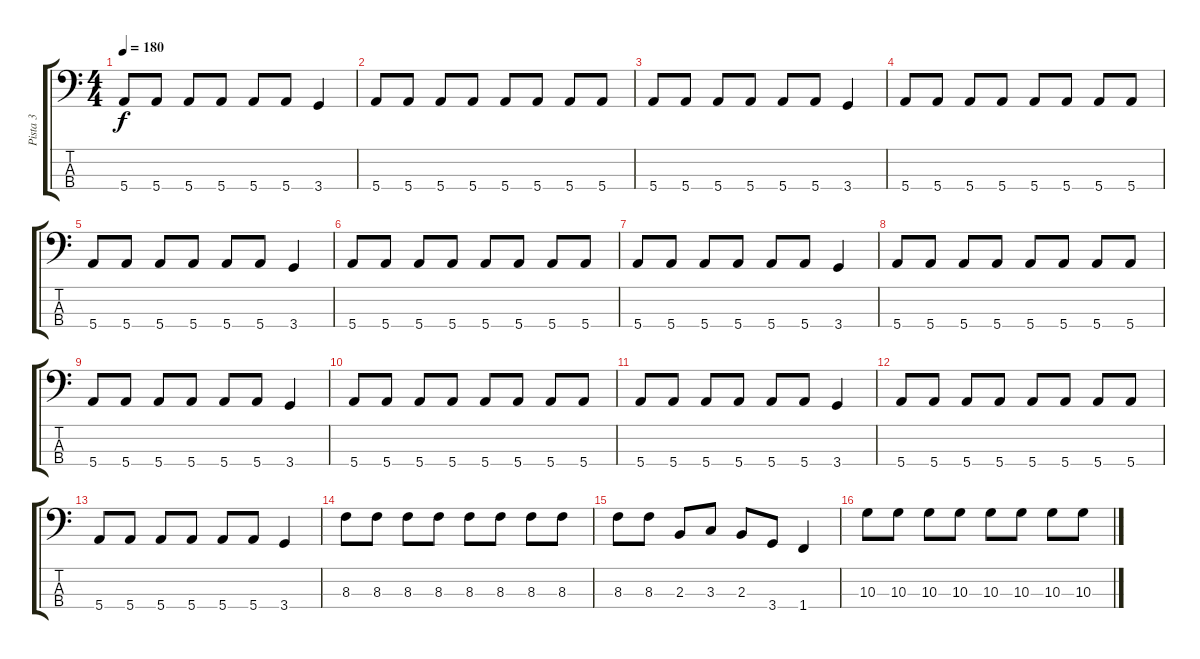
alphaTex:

\track ("Pista 3" "Pista 3") {instrument electricbasspick}
\staff {score tabs}
\tuning (G2 D2 A1 E1) {hide}
\ts (4 4)
\tempo 180
\clef f4
\ks c
5.4.8{dy f} 5.4.8 5.4.8 5.4.8 5.4.8 5.4.8 3.4.4 |
5.4.8 5.4.8 5.4.8 5.4.8 5.4.8 5.4.8 5.4.8 5.4.8 |
5.4.8 5.4.8 5.4.8 5.4.8 5.4.8 5.4.8 3.4.4 |
5.4.8 5.4.8 5.4.8 5.4.8 5.4.8 5.4.8 5.4.8 5.4.8 |
5.4.8 5.4.8 5.4.8 5.4.8 5.4.8 5.4.8 3.4.4 |
5.4.8 5.4.8 5.4.8 5.4.8 5.4.8 5.4.8 5.4.8 5.4.8 |
5.4.8 5.4.8 5.4.8 5.4.8 5.4.8 5.4.8 3.4.4 |
5.4.8 5.4.8 5.4.8 5.4.8 5.4.8 5.4.8 5.4.8 5.4.8 |
5.4.8 5.4.8 5.4.8 5.4.8 5.4.8 5.4.8 3.4.4 |
5.4.8 5.4.8 5.4.8 5.4.8 5.4.8 5.4.8 5.4.8 5.4.8 |
5.4.8 5.4.8 5.4.8 5.4.8 5.4.8 5.4.8 3.4.4 |
5.4.8 5.4.8 5.4.8 5.4.8 5.4.8 5.4.8 5.4.8 5.4.8 |
5.4.8 5.4.8 5.4.8 5.4.8 5.4.8 5.4.8 3.4.4 |
8.3.8 8.3.8 8.3.8 8.3.8 8.3.8 8.3.8 8.3.8 8.3.8 |
8.3.8 8.3.8 2.3.8 3.3.8 2.3.8 3.4.8 1.4.4 |
10.3.8 10.3.8 10.3.8 10.3.8 10.3.8 10.3.8 10.3.8 10.3.8
